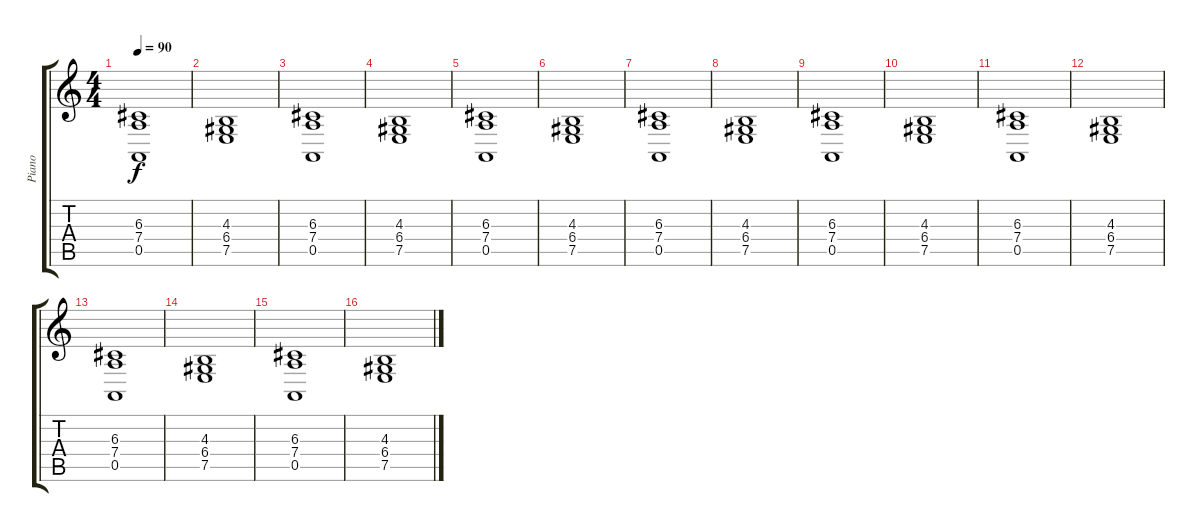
\track ("Piano" "Piano") {instrument electricgrandpiano}
\staff {score tabs}
\tuning (E4 B3 G3 D3 A2 E2) {hide}
\ts (4 4)
\tempo 90
\clef g2
\ks c
(6.3 7.4 0.5).1{dy f} |
(4.3 6.4 7.5).1 |
(6.3 7.4 0.5).1 |
(4.3 6.4 7.5).1 |
(6.3 7.4 0.5).1 |
(4.3 6.4 7.5).1 |
(6.3 7.4 0.5).1 |
(4.3 6.4 7.5).1 |
(6.3 7.4 0.5).1 |
(4.3 6.4 7.5).1 |
(6.3 7.4 0.5).1 |
(4.3 6.4 7.5).1 |
(6.3 7.4 0.5).1 |
(4.3 6.4 7.5).1 |
(6.3 7.4 0.5).1 |
(4.3 6.4 7.5).1
